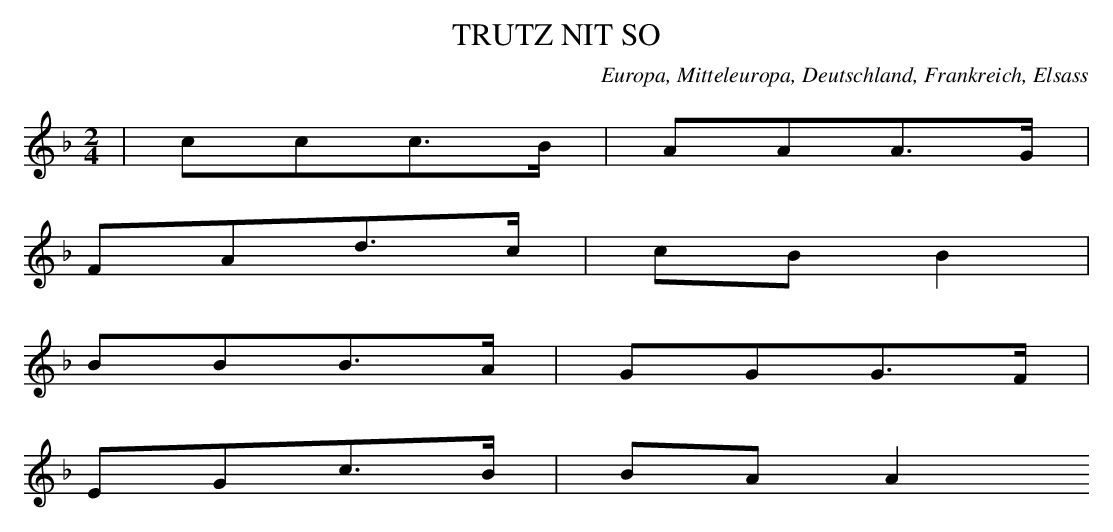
X:1
T: TRUTZ NIT SO
O: Europa, Mitteleuropa, Deutschland, Frankreich, Elsass
M: 2/4
L: 1/16
K: F
 | c2c2c3B | A2A2A3G |
F2A2d3c | c2B2B4 |
B2B2B3A | G2G2G3F |
E2G2c3B | B2A2A4
